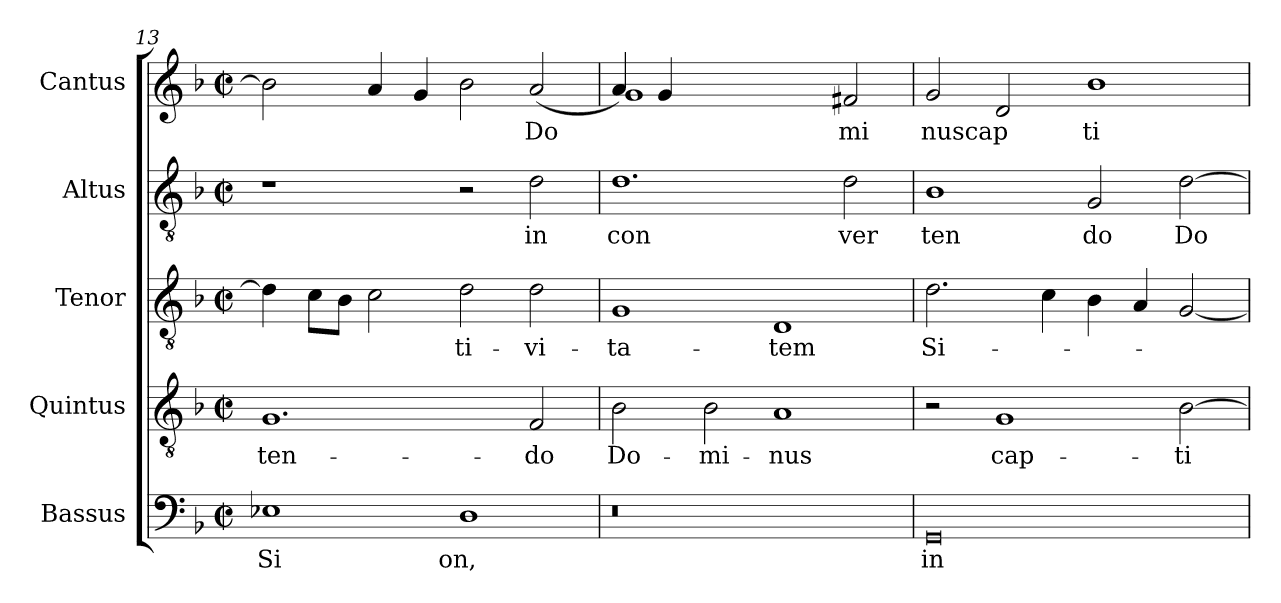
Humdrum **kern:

**kern	**text	**kern	**text	**kern	**text	**kern	**text	**kern	**text
*part5	*part5	*part4	*part4	*part3	*part3	*part2	*part2	*part1	*part1
*staff5	*staff5	*staff4	*staff4	*staff3	*staff3	*staff2	*staff2	*staff1	*staff1
*I"Bassus	*	*I"Quintus	*	*I"Tenor	*	*I"Altus	*	*I"Cantus	*
*clefF4	*	*clefGv2	*	*clefGv2	*	*clefGv2	*	*clefG2	*
*k[b-]	*	*k[b-]	*	*k[b-]	*	*k[b-]	*	*k[b-]	*
*F:	*	*F:	*	*F:	*	*F:	*	*F:	*
*M2/2	*	*M2/2	*	*M2/2	*	*M2/2	*	*M2/2	*
*met(c|)	*	*met(c|)	*	*met(c|)	*	*met(c|)	*	*met(c|)	*
=13	=13	=13	=13	=13	=13	=13	=13	=13	=13
!	!LO:LY:b:cj	!	!LO:LY:b:cj	!	!	!	!	!	!
1E-	Si	1.G	-ten-	4d\]	.	1r	.	2b-\]	.
.	.	.	.	8c\L	.	.	.	.	.
.	.	.	.	8B-\J	.	.	.	.	.
.	.	.	.	2c\	.	.	.	4a/	.
.	.	.	.	.	.	.	.	4g/	.
!	!LO:LY:b:cj	!	!	!	!LO:LY:b:cj	!	!	!	!
1D	on,	.	.	2d\	-ti-	2r	.	2b-\	.
!	!	!	!LO:LY:b:cj	!	!LO:LY:b:cj	!	!LO:LY:b:cj	!	!LO:LY:b
.	.	2F/	-do	2d\	-vi-	2d\	in	(>2a/	Do
!!LO:LB:g=z
=14	=14	=14	=14	=14	=14	=14	=14	=14	=14
!	!	!	!LO:LY:b:cj	!	!LO:LY:b:cj	!	!LO:LY:b:cj	!	!
*	*	*	*	*	*	*	*	*^	*
0r	.	2B-\	Do-	1G	-ta-	1.d	con	4a/)	1g	.
.	.	.	.	.	.	.	.	4g/	.	.
!	!	!	!LO:LY:b:cj	!	!	!	!	!	!	!
.	.	2B-\	-mi-	.	.	.	.	1ryy	.	.
!	!	!	!LO:LY:b:cj	!	!LO:LY:b:cj	!	!	!	!	!
.	.	1A	-nus	1D	-tem	.	.	.	1ryy	.
!	!	!	!	!	!	!	!LO:LY:b:cj	!	!	!LO:LY:b:cj
.	.	.	.	.	.	2d\	ver	2f#/	.	mi
*	*	*	*	*	*	*	*	*v	*v	*
=15	=15	=15	=15	=15	=15	=15	=15	=15	=15
!	!LO:LY:b:cj	!	!	!	!LO:LY:b:cj	!	!LO:LY:b:cj	!	!LO:LY:b
0GG	in	2r	.	2.d\	Si-	1B-	ten	2g/	nuscap
!	!	!	!LO:LY:b:cj	!	!	!	!	!	!
.	.	1G	cap-	.	.	.	.	2d/	.
.	.	.	.	4c\	.	.	.	.	.
!	!	!	!	!	!	!	!LO:LY:b:cj	!	!LO:LY:b:cj
.	.	.	.	4B-\	.	2G/	do	1b-	ti
.	.	.	.	4A/	.	.	.	.	.
!	!	!	!LO:LY:b:cj	!	!	!	!LO:LY:b	!	!
.	.	[>2B-\	-ti-	[<2G/	.	[>2d\	Do	.	.
=	=	=	=	=	=	=	=	=	=
*-	*-	*-	*-	*-	*-	*-	*-	*-	*-
